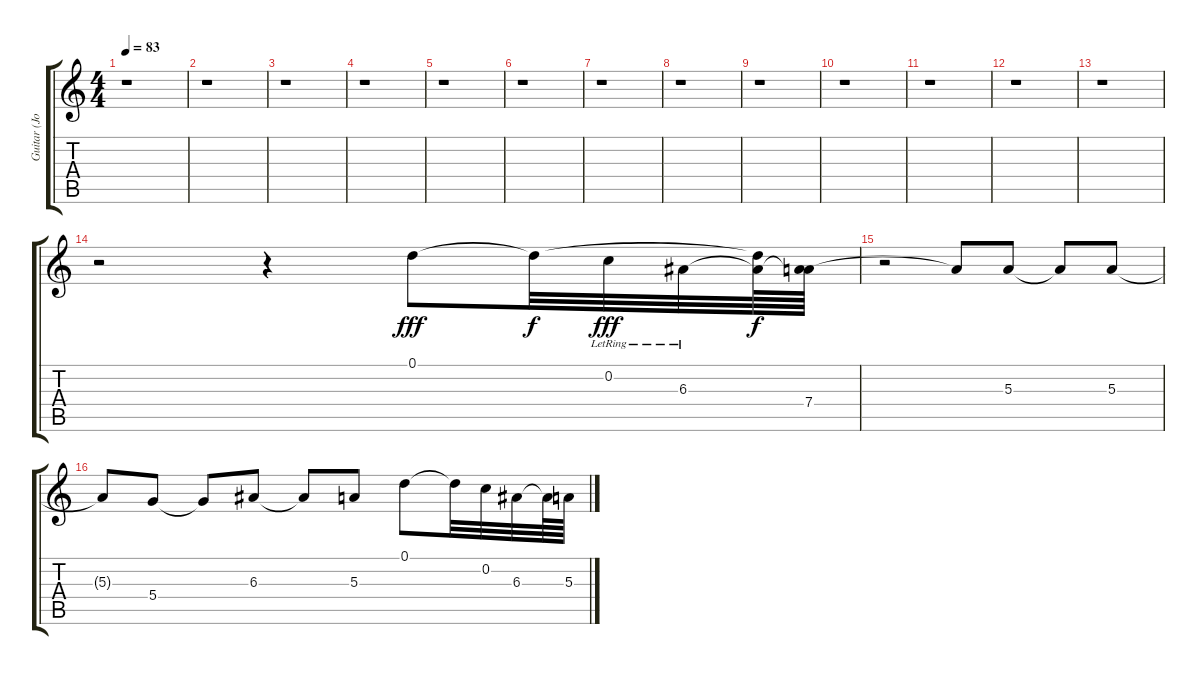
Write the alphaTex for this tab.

\track ("Guitar (Johnny)" "Guitar (Jo") {instrument electricguitarclean}
\staff {score tabs}
\tuning (D4 C4 E3 D3 A2 D2) {hide}
\ts (4 4)
\tempo 83
\clef g2
\ks c
r.1{dy fff} |
r.1 |
r.1 |
r.1 |
r.1 |
r.1 |
r.1 |
r.1 |
r.1 |
r.1 |
r.1 |
r.1 |
r.1 |
r.2 r.4 0.1.8 0.1{t}.32{dy f} 0.2{lr}.32{dy fff} 6.3{lr}.32 (0.1{t} 6.3{t}).64{dy f} (6.3{t} 7.4).64 |
r.2 7.4{t}.8 5.3.8 5.3{t}.8 5.3.8 |
5.3{t}.8 5.4.8 5.4{t}.8 6.3.8 6.3{t}.8 5.3.8 0.1.8 0.1{t}.32 0.2.32 6.3.32 6.3{t}.64 5.3.64
